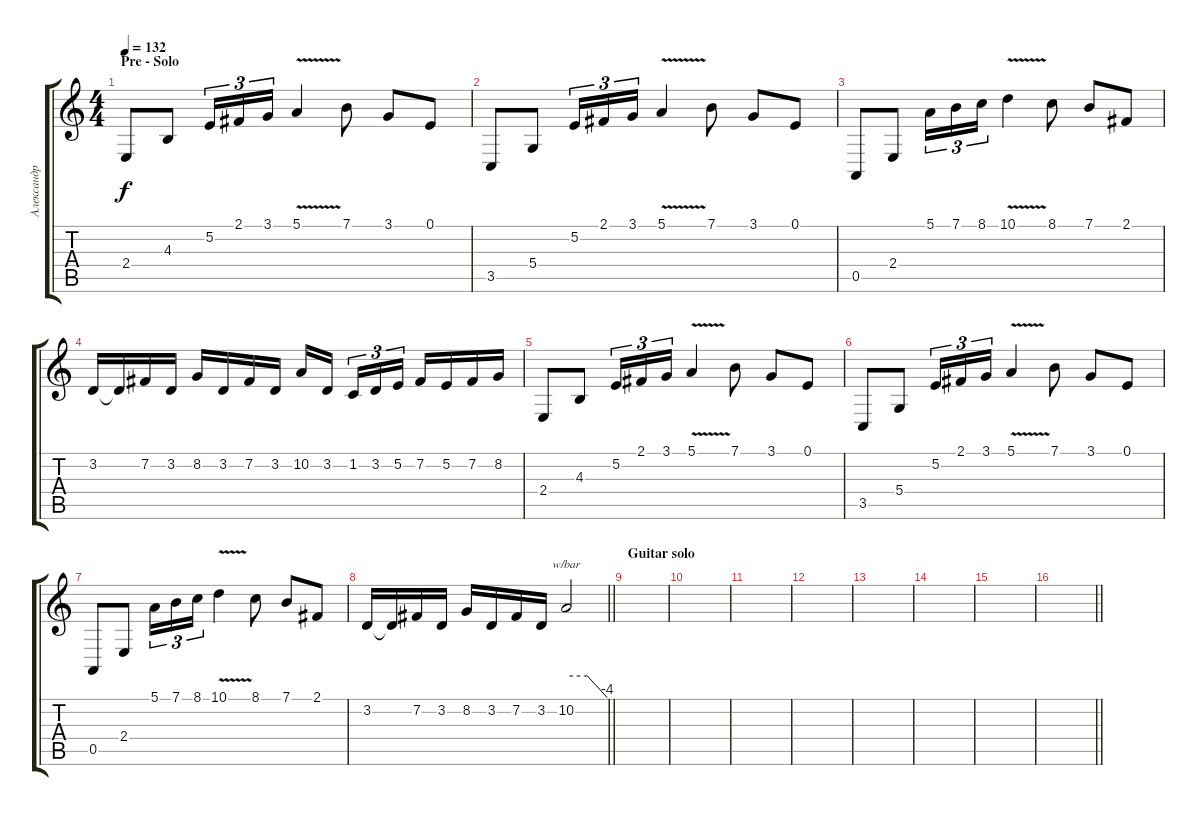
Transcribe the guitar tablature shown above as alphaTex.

\track ("Александр \"Wish\" Андрюхин" "Александр ") {instrument brightacousticpiano}
\staff {score tabs}
\tuning (E4 B3 G3 D3 A2 E2) {hide}
\ts (4 4)
\section ("" "Pre - Solo")
\tempo 132
\clef g2
\ks c
2.4.8{dy f instrument lead2sawtooth} 4.3.8 5.2.16{tu (3 2)} 2.1.16{tu (3 2)} 3.1.16{tu (3 2)} 5.1{v}.4 7.1.8 3.1.8 0.1.8 |
3.5.8 5.4.8 5.2.16{tu (3 2)} 2.1.16{tu (3 2)} 3.1.16{tu (3 2)} 5.1{v}.4 7.1.8 3.1.8 0.1.8 |
0.5.8 2.4.8 5.1.16{tu (3 2)} 7.1.16{tu (3 2)} 8.1.16{tu (3 2)} 10.1{v}.4 8.1.8 7.1.8 2.1.8 |
3.2.16 3.2{t}.16 7.2.16 3.2.16 8.2.16 3.2.16 7.2.16 3.2.16 10.2.16 3.2.16{beam splitsecondary} 1.2.16{tu (3 2)} 3.2.16{tu (3 2)} 5.2.16{tu (3 2)} 7.2.16 5.2.16 7.2.16 8.2.16 |
2.4.8 4.3.8 5.2.16{tu (3 2)} 2.1.16{tu (3 2)} 3.1.16{tu (3 2)} 5.1{v}.4 7.1.8 3.1.8 0.1.8 |
3.5.8 5.4.8 5.2.16{tu (3 2)} 2.1.16{tu (3 2)} 3.1.16{tu (3 2)} 5.1{v}.4 7.1.8 3.1.8 0.1.8 |
0.5.8 2.4.8 5.1.16{tu (3 2)} 7.1.16{tu (3 2)} 8.1.16{tu (3 2)} 10.1{v}.4 8.1.8 7.1.8 2.1.8 |
\barLineRight lightlight
3.2.16 3.2{t}.16 7.2.16 3.2.16 8.2.16 3.2.16 7.2.16 3.2.16 10.2.2{tbe (custom default 0 0 31 0 60 -16)} |
\section ("" "Guitar solo")
|
|
|
|
|
|
|
\barLineRight lightlight
